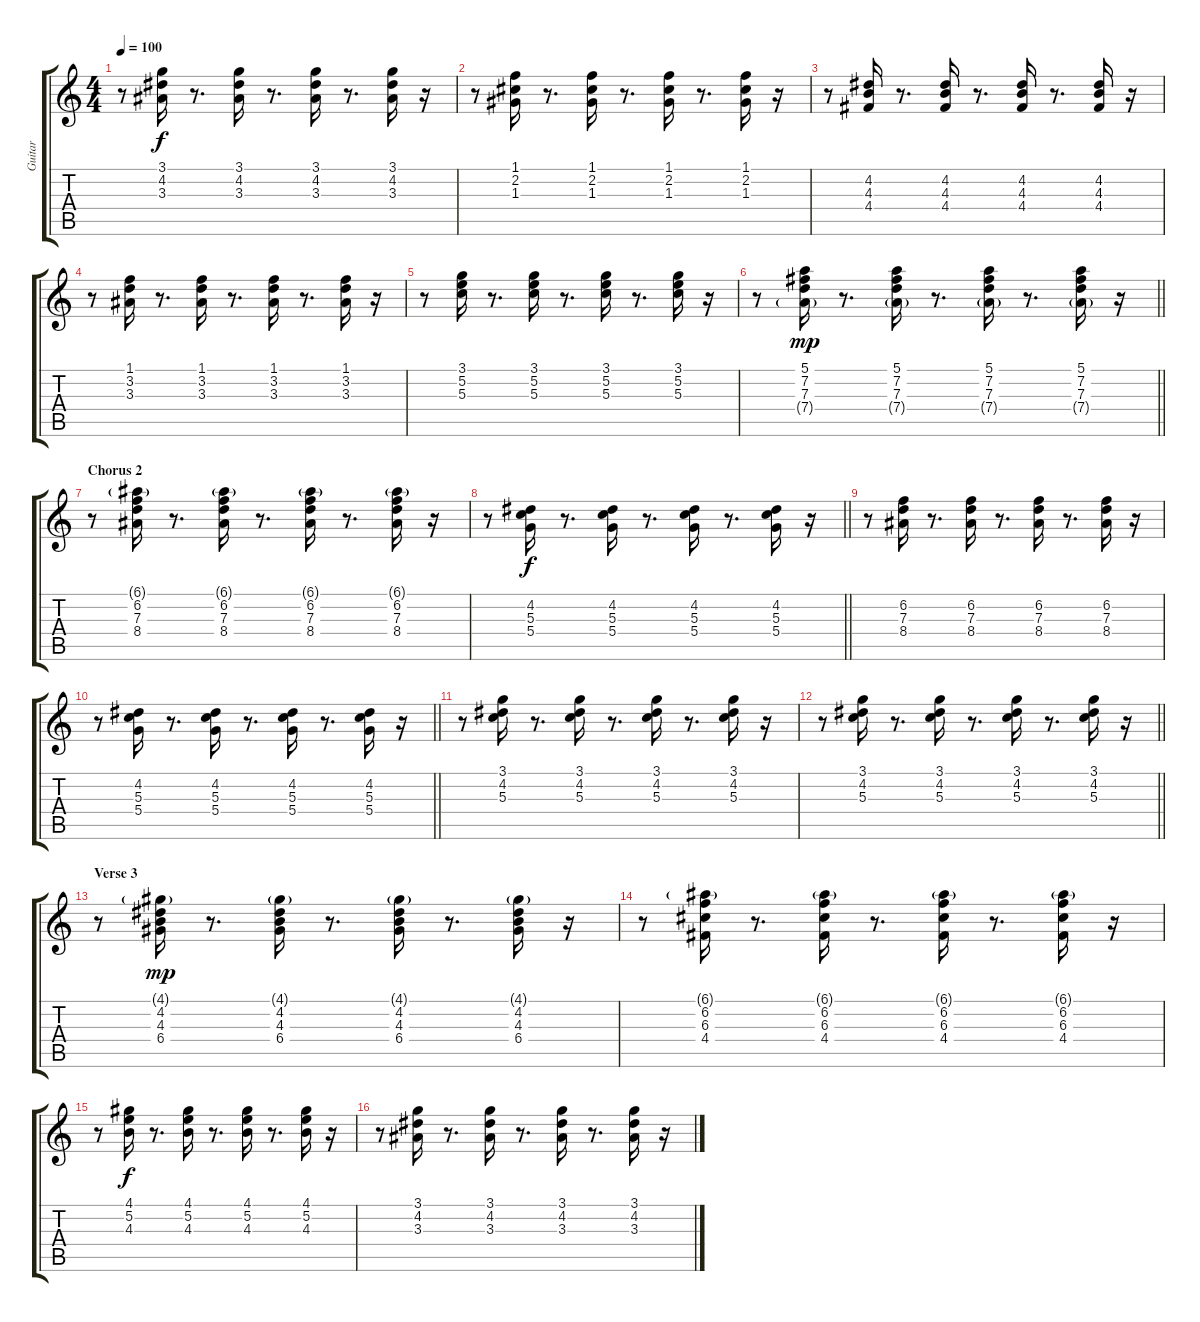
\track ("Guitar" "Guitar") {instrument electricguitarmuted}
\staff {score tabs}
\tuning (E4 B3 G3 D3 A2 E2) {hide}
\ts (4 4)
\tempo 100
\clef g2
\ks c
r.8{dy f} (3.1 4.2 3.3).16 r.8{d} (3.1 4.2 3.3).16 r.8{d} (3.1 4.2 3.3).16 r.8{d} (3.1 4.2 3.3).16 r.16 |
r.8 (1.1 2.2 1.3).16 r.8{d} (1.1 2.2 1.3).16 r.8{d} (1.1 2.2 1.3).16 r.8{d} (1.1 2.2 1.3).16 r.16 |
r.8 (4.2 4.3 4.4).16 r.8{d} (4.2 4.3 4.4).16 r.8{d} (4.2 4.3 4.4).16 r.8{d} (4.2 4.3 4.4).16 r.16 |
r.8 (1.1 3.2 3.3).16 r.8{d} (1.1 3.2 3.3).16 r.8{d} (1.1 3.2 3.3).16 r.8{d} (1.1 3.2 3.3).16 r.16 |
r.8 (3.1 5.2 5.3).16 r.8{d} (3.1 5.2 5.3).16 r.8{d} (3.1 5.2 5.3).16 r.8{d} (3.1 5.2 5.3).16 r.16 |
\barLineRight lightlight
r.8 (5.1 7.2 7.3 7.4{g}).16{dy mp} r.8{d} (5.1 7.2 7.3 7.4{g}).16 r.8{d} (5.1 7.2 7.3 7.4{g}).16 r.8{d} (5.1 7.2 7.3 7.4{g}).16 r.16 |
\section ("" "Chorus 2")
r.8 (6.1{g} 6.2 7.3 8.4).16 r.8{d} (6.1{g} 6.2 7.3 8.4).16 r.8{d} (6.1{g} 6.2 7.3 8.4).16 r.8{d} (6.1{g} 6.2 7.3 8.4).16 r.16 |
\barLineRight lightlight
r.8 (4.2 5.3 5.4).16{dy f} r.8{d} (4.2 5.3 5.4).16 r.8{d} (4.2 5.3 5.4).16 r.8{d} (4.2 5.3 5.4).16 r.16 |
r.8 (6.2 7.3 8.4).16 r.8{d} (6.2 7.3 8.4).16 r.8{d} (6.2 7.3 8.4).16 r.8{d} (6.2 7.3 8.4).16 r.16 |
\barLineRight lightlight
r.8 (4.2 5.3 5.4).16 r.8{d} (4.2 5.3 5.4).16 r.8{d} (4.2 5.3 5.4).16 r.8{d} (4.2 5.3 5.4).16 r.16 |
r.8 (3.1 4.2 5.3).16 r.8{d} (3.1 4.2 5.3).16 r.8{d} (3.1 4.2 5.3).16 r.8{d} (3.1 4.2 5.3).16 r.16 |
\barLineRight lightlight
r.8 (3.1 4.2 5.3).16 r.8{d} (3.1 4.2 5.3).16 r.8{d} (3.1 4.2 5.3).16 r.8{d} (3.1 4.2 5.3).16 r.16 |
\section ("" "Verse 3")
r.8 (4.1{g} 4.2 4.3 6.4).16{dy mp} r.8{d} (4.1{g} 4.2 4.3 6.4).16 r.8{d} (4.1{g} 4.2 4.3 6.4).16 r.8{d} (4.1{g} 4.2 4.3 6.4).16 r.16 |
r.8 (6.1{g} 6.2 6.3 4.4).16 r.8{d} (6.1{g} 6.2 6.3 4.4).16 r.8{d} (6.1{g} 6.2 6.3 4.4).16 r.8{d} (6.1{g} 6.2 6.3 4.4).16 r.16 |
r.8 (4.1 5.2 4.3).16{dy f} r.8{d} (4.1 5.2 4.3).16 r.8{d} (4.1 5.2 4.3).16 r.8{d} (4.1 5.2 4.3).16 r.16 |
r.8 (3.1 4.2 3.3).16 r.8{d} (3.1 4.2 3.3).16 r.8{d} (3.1 4.2 3.3).16 r.8{d} (3.1 4.2 3.3).16 r.16
